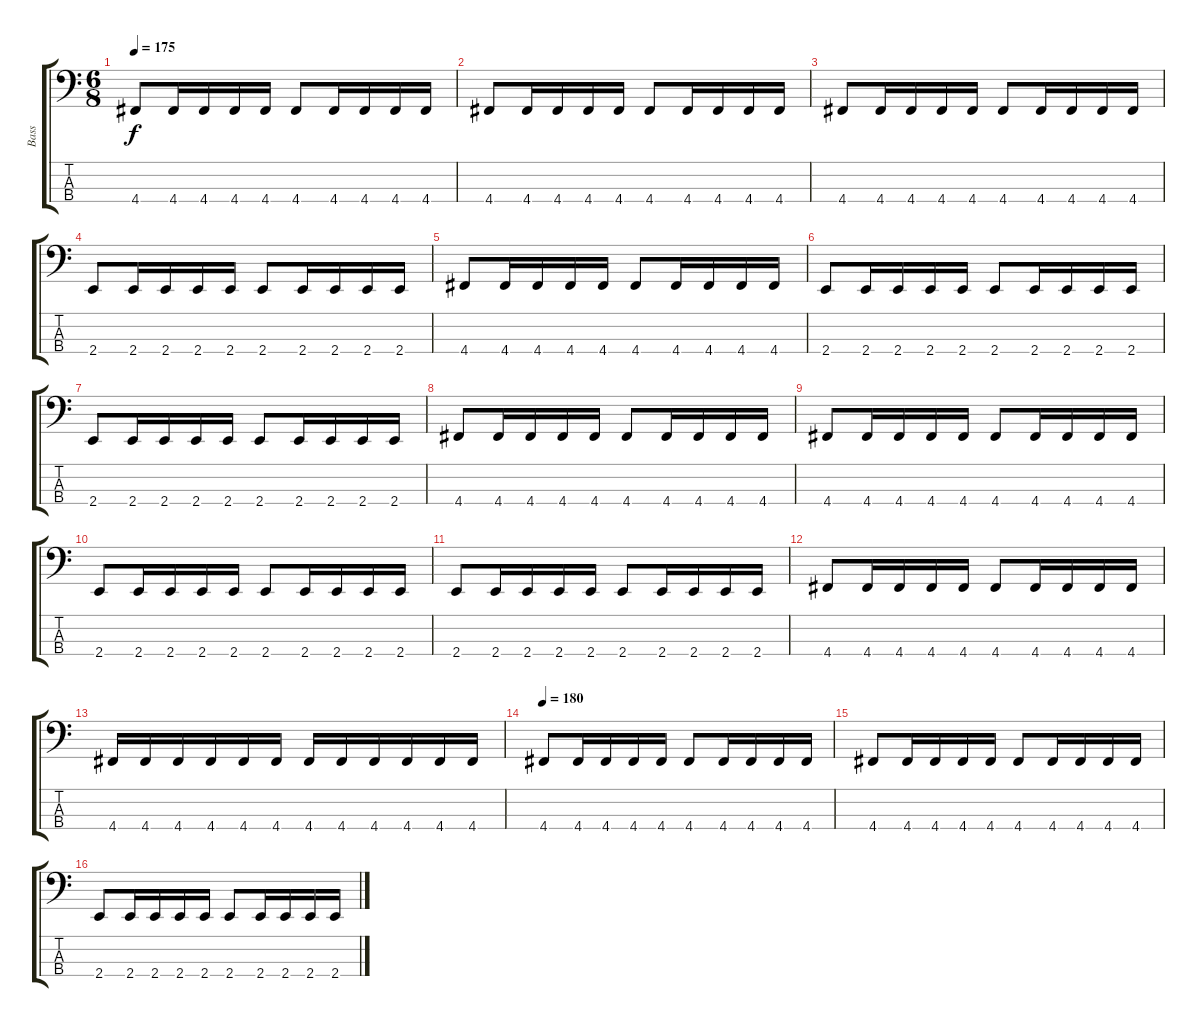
\track ("Bass" "Bass") {instrument electricbasspick}
\staff {score tabs}
\tuning (F2 C2 G1 D1) {hide}
\ts (6 8)
\tempo 175
\clef f4
\ks c
4.4.8{dy f} 4.4.16 4.4.16 4.4.16 4.4.16 4.4.8 4.4.16 4.4.16 4.4.16 4.4.16 |
4.4.8 4.4.16 4.4.16 4.4.16 4.4.16 4.4.8 4.4.16 4.4.16 4.4.16 4.4.16 |
4.4.8 4.4.16 4.4.16 4.4.16 4.4.16 4.4.8 4.4.16 4.4.16 4.4.16 4.4.16 |
2.4.8 2.4.16 2.4.16 2.4.16 2.4.16 2.4.8 2.4.16 2.4.16 2.4.16 2.4.16 |
4.4.8 4.4.16 4.4.16 4.4.16 4.4.16 4.4.8 4.4.16 4.4.16 4.4.16 4.4.16 |
2.4.8 2.4.16 2.4.16 2.4.16 2.4.16 2.4.8 2.4.16 2.4.16 2.4.16 2.4.16 |
2.4.8 2.4.16 2.4.16 2.4.16 2.4.16 2.4.8 2.4.16 2.4.16 2.4.16 2.4.16 |
4.4.8 4.4.16 4.4.16 4.4.16 4.4.16 4.4.8 4.4.16 4.4.16 4.4.16 4.4.16 |
4.4.8 4.4.16 4.4.16 4.4.16 4.4.16 4.4.8 4.4.16 4.4.16 4.4.16 4.4.16 |
2.4.8 2.4.16 2.4.16 2.4.16 2.4.16 2.4.8 2.4.16 2.4.16 2.4.16 2.4.16 |
2.4.8 2.4.16 2.4.16 2.4.16 2.4.16 2.4.8 2.4.16 2.4.16 2.4.16 2.4.16 |
4.4.8 4.4.16 4.4.16 4.4.16 4.4.16 4.4.8 4.4.16 4.4.16 4.4.16 4.4.16 |
4.4.16 4.4.16 4.4.16 4.4.16 4.4.16 4.4.16 4.4.16 4.4.16 4.4.16 4.4.16 4.4.16 4.4.16 |
\tempo 180
4.4.8 4.4.16 4.4.16 4.4.16 4.4.16 4.4.8 4.4.16 4.4.16 4.4.16 4.4.16 |
4.4.8 4.4.16 4.4.16 4.4.16 4.4.16 4.4.8 4.4.16 4.4.16 4.4.16 4.4.16 |
2.4.8 2.4.16 2.4.16 2.4.16 2.4.16 2.4.8 2.4.16 2.4.16 2.4.16 2.4.16
